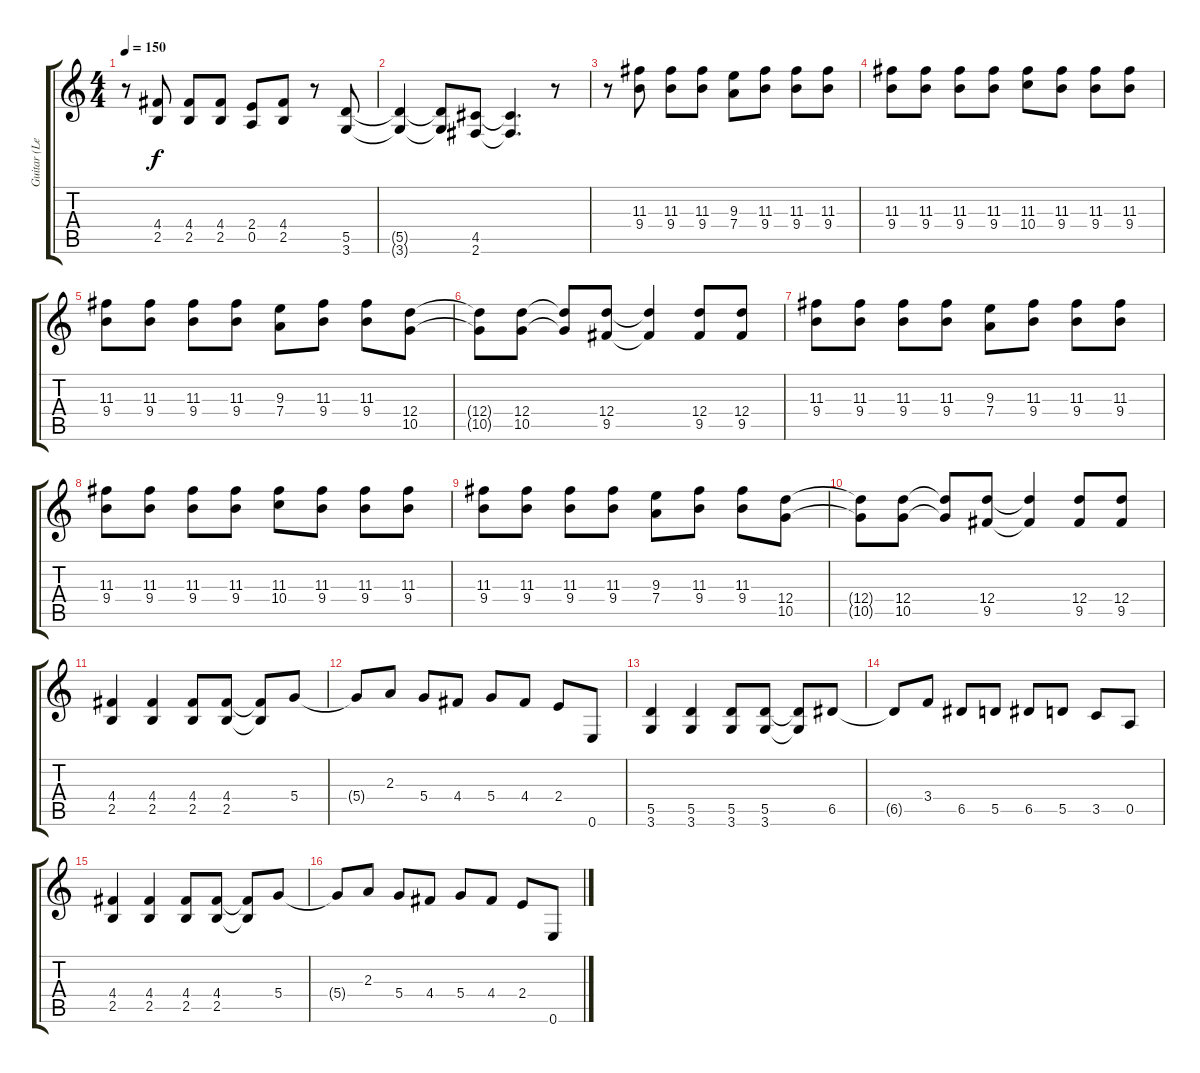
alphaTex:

\track ("Guitar (Leon)" "Guitar (Le") {instrument distortionguitar}
\staff {score tabs}
\tuning (E4 B3 G3 D3 A2 E2) {hide}
\ts (4 4)
\tempo 150
\clef g2
\ks c
r.8{dy f} (4.4 2.5).8 (4.4 2.5).8 (4.4 2.5).8 (2.4 0.5).8 (4.4 2.5).8 r.8 (5.5 3.6).8 |
(5.5{t} 3.6{t}).4 (5.5{t} 3.6{t}).8 (4.5 2.6).8 (4.5{t} 2.6{t}).4{d} r.8 |
r.8 (11.3 9.4).8 (11.3 9.4).8 (11.3 9.4).8 (9.3 7.4).8 (11.3 9.4).8 (11.3 9.4).8 (11.3 9.4).8 |
(11.3 9.4).8 (11.3 9.4).8 (11.3 9.4).8 (11.3 9.4).8 (11.3 10.4).8 (11.3 9.4).8 (11.3 9.4).8 (11.3 9.4).8 |
(11.3 9.4).8 (11.3 9.4).8 (11.3 9.4).8 (11.3 9.4).8 (9.3 7.4).8 (11.3 9.4).8 (11.3 9.4).8 (12.4 10.5).8 |
(12.4{t} 10.5{t}).8 (12.4 10.5).8 (12.4{t} 10.5{t}).8 (12.4 9.5).8 (12.4{t} 9.5{t}).4 (12.4 9.5).8 (12.4 9.5).8 |
(11.3 9.4).8 (11.3 9.4).8 (11.3 9.4).8 (11.3 9.4).8 (9.3 7.4).8 (11.3 9.4).8 (11.3 9.4).8 (11.3 9.4).8 |
(11.3 9.4).8 (11.3 9.4).8 (11.3 9.4).8 (11.3 9.4).8 (11.3 10.4).8 (11.3 9.4).8 (11.3 9.4).8 (11.3 9.4).8 |
(11.3 9.4).8 (11.3 9.4).8 (11.3 9.4).8 (11.3 9.4).8 (9.3 7.4).8 (11.3 9.4).8 (11.3 9.4).8 (12.4 10.5).8 |
(12.4{t} 10.5{t}).8 (12.4 10.5).8 (12.4{t} 10.5{t}).8 (12.4 9.5).8 (12.4{t} 9.5{t}).4 (12.4 9.5).8 (12.4 9.5).8 |
(4.4 2.5).4 (4.4 2.5).4 (4.4 2.5).8 (4.4 2.5).8 (4.4{t} 2.5{t}).8 5.4.8 |
5.4{t}.8 2.3.8 5.4.8 4.4.8 5.4.8 4.4.8 2.4.8 0.6.8 |
(5.5 3.6).4 (5.5 3.6).4 (5.5 3.6).8 (5.5 3.6).8 (5.5{t} 3.6{t}).8 6.5.8 |
6.5{t}.8 3.4.8 6.5.8 5.5.8 6.5.8 5.5.8 3.5.8 0.5.8 |
(4.4 2.5).4 (4.4 2.5).4 (4.4 2.5).8 (4.4 2.5).8 (4.4{t} 2.5{t}).8 5.4.8 |
5.4{t}.8 2.3.8 5.4.8 4.4.8 5.4.8 4.4.8 2.4.8 0.6.8
